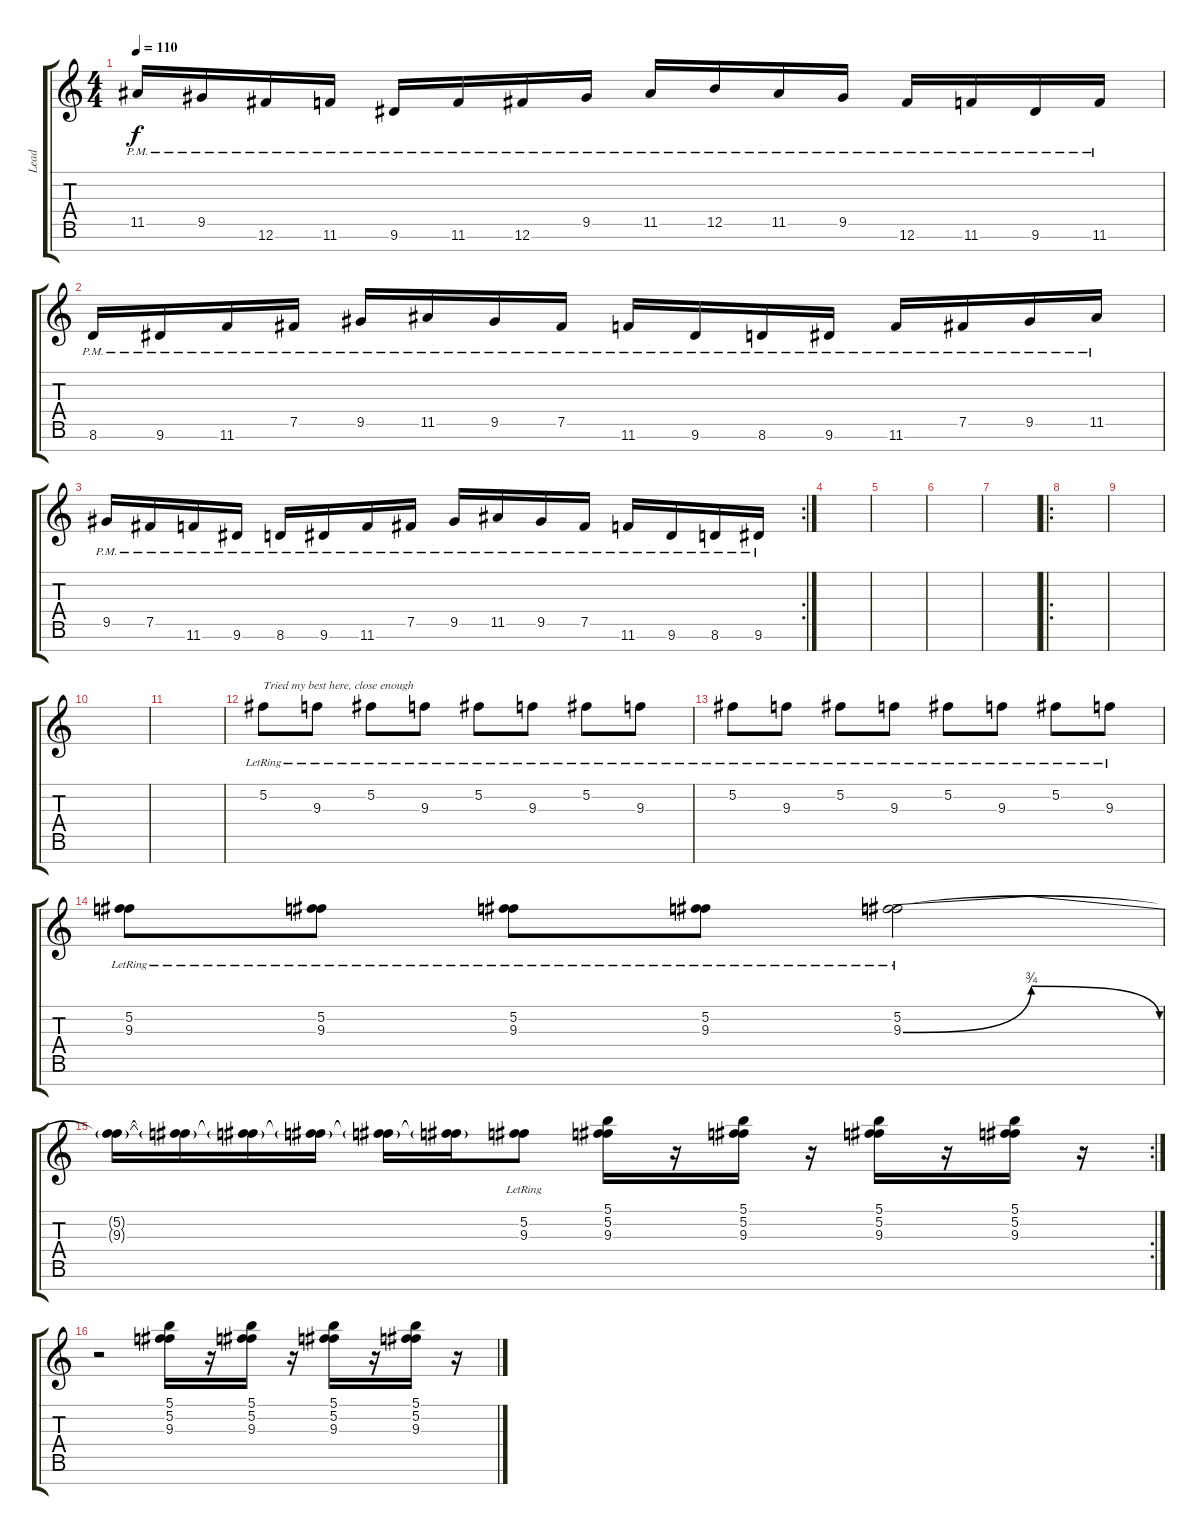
\track ("Lead" "Lead") {instrument distortionguitar}
\staff {score tabs}
\tuning (Gb4 Db4 Ab3 E3 B2 Gb2 B1) {hide}
\ts (4 4)
\tempo 110
\clef g2
\ks c
11.5{pm}.16{dy f} 9.5{pm}.16 12.6{pm}.16 11.6{pm}.16 9.6{pm}.16 11.6{pm}.16 12.6{pm}.16 9.5{pm}.16 11.5{pm}.16 12.5{pm}.16 11.5{pm}.16 9.5{pm}.16 12.6{pm}.16 11.6{pm}.16 9.6{pm}.16 11.6{pm}.16 |
8.6{pm}.16 9.6{pm}.16 11.6{pm}.16 7.5{pm}.16 9.5{pm}.16 11.5{pm}.16 9.5{pm}.16 7.5{pm}.16 11.6{pm}.16 9.6{pm}.16 8.6{pm}.16 9.6{pm}.16 11.6{pm}.16 7.5{pm}.16 9.5{pm}.16 11.5{pm}.16 |
\rc 2
9.5{pm}.16 7.5{pm}.16 11.6{pm}.16 9.6{pm}.16 8.6{pm}.16 9.6{pm}.16 11.6{pm}.16 7.5{pm}.16 9.5{pm}.16 11.5{pm}.16 9.5{pm}.16 7.5{pm}.16 11.6{pm}.16 9.6{pm}.16 8.6{pm}.16 9.6{pm}.16 |
|
|
|
|
\ro
|
|
|
|
5.2{lr}.8{txt "Tried my best here, close enough"} 9.3{lr}.8 5.2{lr}.8 9.3{lr}.8 5.2{lr}.8 9.3{lr}.8 5.2{lr}.8 9.3{lr}.8 |
5.2{lr}.8 9.3{lr}.8 5.2{lr}.8 9.3{lr}.8 5.2{lr}.8 9.3{lr}.8 5.2{lr}.8 9.3{lr}.8 |
(5.2{lr} 9.3).8 (5.2 9.3{lr}).8 (5.2{lr} 9.3).8 (5.2 9.3{lr}).8 (5.2{lr} 9.3{be (bendrelease 0 0 10 3 20 3 60 0)}).2 |
\rc 2
(5.2{t} 9.3{t}).16 (5.2{t} 9.3{t}).16 (5.2{t} 9.3{t}).16 (5.2{t} 9.3{t}).16 (5.2{t} 9.3{t}).16 (5.2{t} 9.3{t}).16 (5.2{lr} 9.3).8 (5.1 5.2 9.3).16 r.16 (5.1 5.2 9.3).16 r.16 (5.1 5.2 9.3).16 r.16 (5.1 5.2 9.3).16 r.16 |
r.2 (5.1 5.2 9.3).16 r.16 (5.1 5.2 9.3).16 r.16 (5.1 5.2 9.3).16 r.16 (5.1 5.2 9.3).16 r.16
